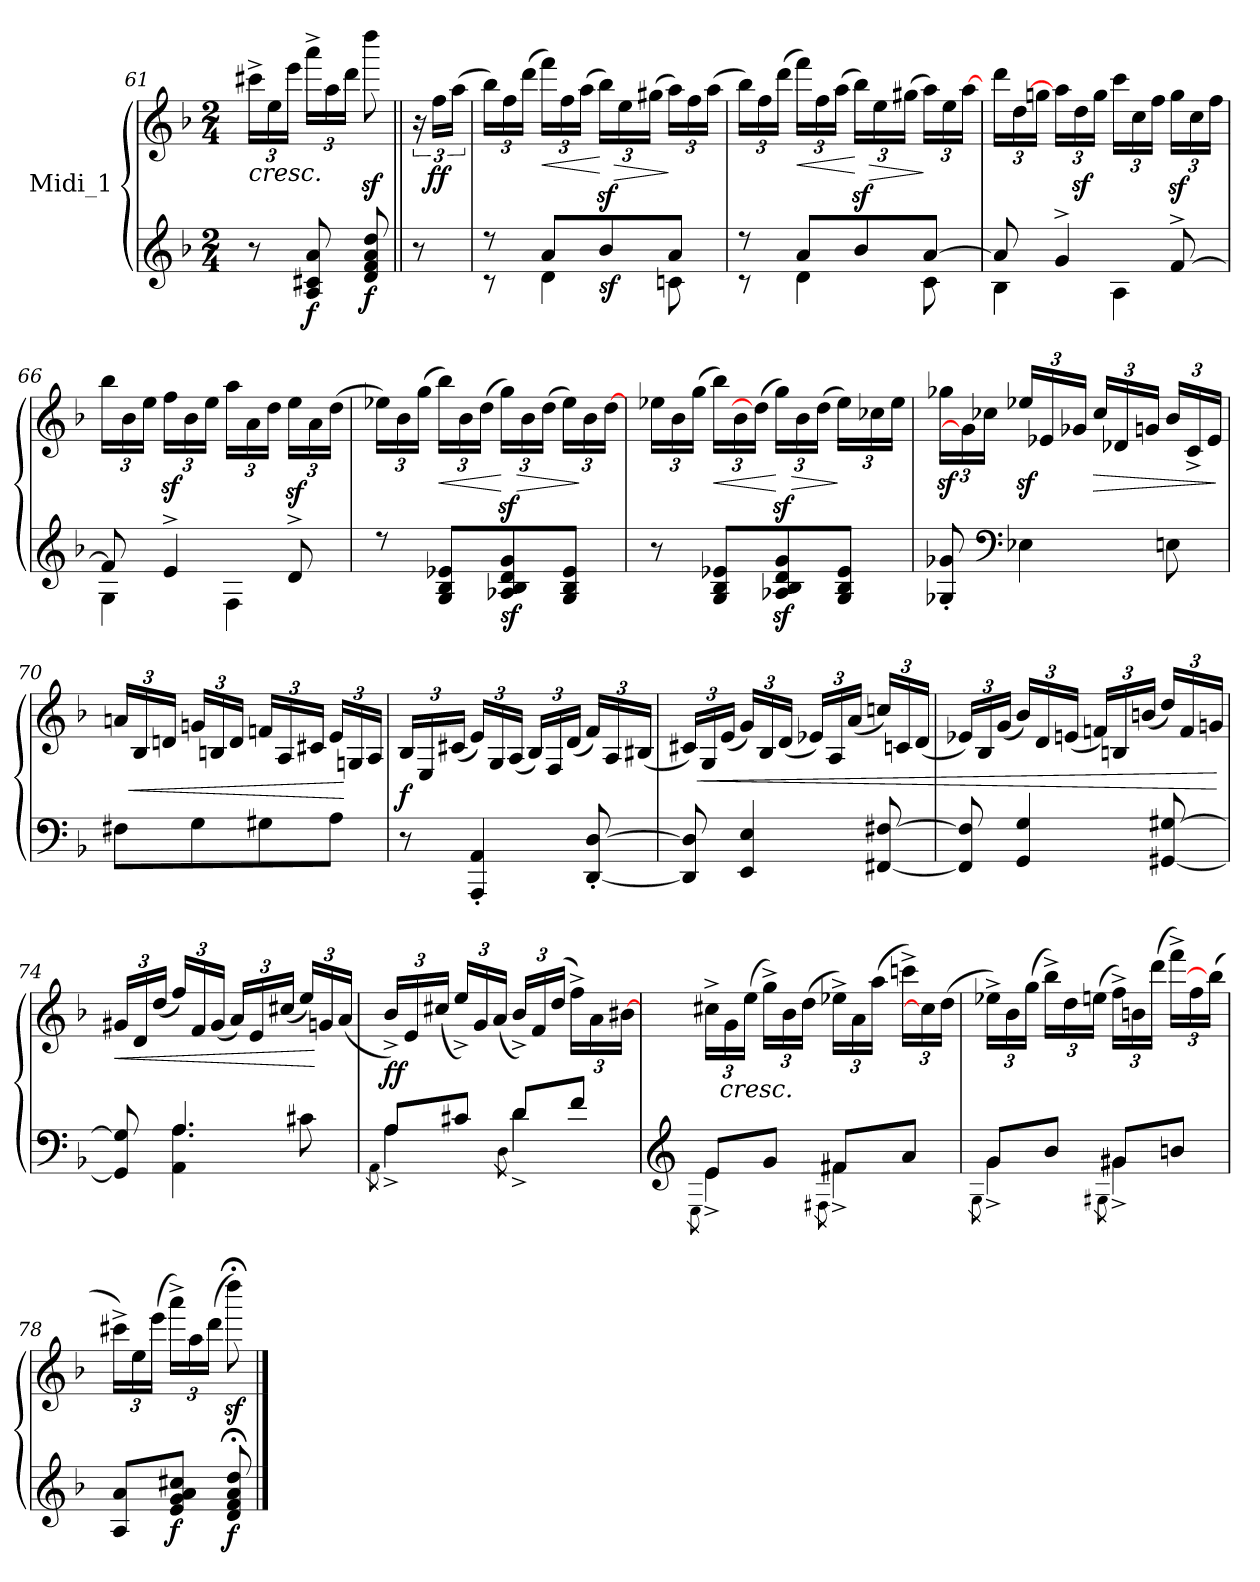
**kern	**kern	**dynam
*part1	*part1	*part1
*staff2	*staff1	*staff1/2
*I"Midi_1	*	*
!!LO:LB:g=z
*clefG2	*clefG2	*
*k[b-]	*k[b-]	*
*F:	*F:	*
*M2/4	*M2/4	*
=61	=61	=61
*^	*	*
*	*	*Xbrackettup	*
!	!	!	!LO:HP:b
8r	4ryy	24ccc#X^\LL	<
.	.	24ee\	.
.	.	24eee\JJ	.
!	!	!	!LO:DY:b=2
8A/ 8c#X/ 8a/	.	24aaa^\LL	f
.	.	24aa\	.
.	.	24ddd\JJ	.
!	!	!	!LO:DY:n=1:b=2
8d/ 8f/ 8a/ 8dd/	8ryy	8ddddz<\	[ f
=62||	=62||	=62||	=62||
*	*	*brackettup	*
8r	8ryy	24r	.
!	!	!	!LO:DY:b
.	.	24ff\LL	ff
.	.	(>24aa\JJ	.
=63	=63	=63	=63
*	*	*Xbrackettup	*
8r	8r	24bb-\LL)	.
.	.	24ff\	.
.	.	(>24ddd\JJ	.
!	!	!	!LO:HP:b
8a/L	4d\	24fff\LL)	<
.	.	24ff\	.
.	.	(>24aa\JJ	.
!	!	!	!LO:DY:n=1:b=2
8b-/	.	24bb-z<\LL)	[ sf
!	!	!	!LO:HP:b
.	.	24ee\	>
.	.	(>24gg#X\JJ	.
8a/J	8cni\	24aa\LL)	]
.	.	24ff\	.
.	.	(>24aa\JJ	.
=64	=64	=64	=64
8r	8r	24bb-\LL)	.
.	.	24ff\	.
.	.	(>24ddd\JJ	.
!	!	!	!LO:HP:b
8a/L	4d\	24fff\LL)	<
.	.	24ff\	.
.	.	(>24aa\JJ	.
8b-/	.	24bb-z<\LL)	[
!	!	!	!LO:HP:b
.	.	24ee\	>
.	.	(>24gg#X\JJ	.
[8a/J	8c\	24aa\LL)	]
.	.	24ee\	.
.	.	[24aa\JJ	.
!!LO:LB:g=z
=65	=65	=65	=65
8a/]	4B-i\	24ddd\LL	.
.	.	24dd\	.
.	.	24ggni\JJ	.
4g^/	.	24aa\LL]	.
.	.	24ddz<\	.
.	.	24gg\JJ	.
.	4A\	24ccc\LL	.
.	.	24cc\	.
.	.	24ff\JJ	.
[8f^/	.	24ggz<\LL	.
.	.	24cc\	.
.	.	24ff\JJ	.
=66	=66	=66	=66
8f/]	4G\	24bb-\LL	.
.	.	24b-\	.
.	.	24ee\JJ	.
4e^/	.	24ffz<\LL	.
.	.	24b-\	.
.	.	24ee\JJ	.
.	4F\	24aa\LL	.
.	.	24a\	.
.	.	24dd\JJ	.
8d^/	.	24eez<\LL	.
.	.	24a\	.
.	.	(>24dd\JJ	.
=67	=67	=67	=67
8r	2ryy	24ee-X\LL)	.
.	.	24b-\	.
.	.	(>24gg\JJ	.
!	!	!	!LO:HP:b
8G/ 8B-/ 8e-X/L	.	24bb-\LL)	<
.	.	24b-\	.
.	.	(>24dd\JJ	.
!	!	!	!LO:DY:n=1:b=2
8A-X/ 8B-/ 8d/ 8g/	.	24ggz<\LL)	[ sf
!	!	!	!LO:HP:b
.	.	24b-\	>
.	.	(>24dd\JJ	.
8G/ 8B-/ 8e-/J	.	24ee-\LL)	.
.	.	24b-\	]
.	.	[24dd\JJ	.
*v	*v	*	*
!!LO:PB:g=z
=68	=68	=68
8r	24ee-X\LL	.
.	24b-\	.
.	(>24gg\JJ	.
!	!	!LO:HP:b
8G/ 8B-/ 8e-X/L	24bb-\LL)	<
.	24b-\	.
.	(>24dd\JJ]	.
8A-X/z< 8B-/z< 8d/z< 8g/z<	24ggz<\LL)	[
!	!	!LO:HP:b
.	24b-\	>
.	(>24dd\JJ	.
8G/ 8B-/ 8e-/J	24ee-\LL)	]
.	24cc-X\	.
.	24ee-\JJ	.
=69	=69	=69
8G-X/' 8g-X/'	24gg-Xz<\LL	.
.	24g-\]	.
.	24cc-X\JJ	.
*clefF4	*	*
4E-X\	24ee-Xz</LL	.
.	24e-X/	.
.	24g-X/JJ	.
!	!	!LO:HP:b
.	24cc-i/LL	>
.	24d-X/	.
.	24gn/JJ	.
8En\	24b-/LL	.
.	24c^/	.
.	24e-i/JJ	.
.	.	]
!!LO:LB:g=z
=70	=70	=70
8F#X\L	24ani/LL	.
!	!	!LO:HP:b
.	24B-/	<
.	24dni/JJ	.
8G\	24gni/LL	.
.	24Bn/	.
.	24d/JJ	.
8G#X\	24fni/LL	.
.	24A/	.
.	24c#X/JJ	.
8A\J	24e/LL	.
.	24Gni/	[
.	24A/JJ	.
!!LO:LB:g=z
=71	=71	=71
!	!	!LO:DY:b
8r	24B-i/LL	f
.	24E/	.
.	(24c#X/JJ	.
4AAA/' 4AA/'	24e/LL)	.
.	24G/	.
.	(24A/JJ	.
.	24B-/LL)	.
.	24F/	.
.	(24d/JJ	.
[8DD/' [8D/'	24f/LL)	.
.	24A/	.
.	(24B#X/JJ	.
=72	=72	=72
8DD/] 8D/]	24c#X/LL)	.
!	!	!LO:HP:b
.	24G/	<
.	(24e/JJ	.
4EE/ 4E/	24g/LL)	.
.	24B-i/	.
.	(24d/JJ	.
.	24e-X/LL)	.
.	24A/	.
.	(24a/JJ	.
[8FF#X/ [8F#X/	24ccni/LL)	.
.	24cn/	.
.	(24d/JJ	.
!!LO:PB:g=z
=73	=73	=73
8FF#/] 8F#/]	24e-X/LL)	.
.	24B-/	.
.	(24g/JJ	.
4GG/ 4G/	24b-/LL)	.
.	24d/	.
.	(24en/JJ	.
.	24fni/LL)	.
.	24Bn/	.
.	(24bn/JJ	.
[8GG#X/ [8G#X/	24dd/LL)	.
.	24f/	.
.	24gni/JJ	.
.	.	[
!!LO:LB:g=z
=74	=74	=74
*^	*	*
*	*^	*	*
!	!	!	!	!LO:HP:b
8GG#/] 8G#/]	8ryy	8ryy	24g#X/LL	<
.	.	.	24d/	.
.	.	.	(24dd/JJ	.
4.A/	4AA\	4.A\	24ff/LL)	.
.	.	.	24f/	.
.	.	.	(24g#/JJ	.
.	.	.	24a/LL)	.
.	.	.	24e/	.
.	.	.	(24cc#X/JJ	.
.	8c#X\	.	24ee/LL)	.
.	.	.	24gn/	[
.	.	.	(24a/JJ	.
=75	=75	=75	=75	=75
.	8qAA\	.	.	.
!	!	!	!	!LO:DY:b
8A/L	4A^\	2ryy	24b-^/LL)	ff
.	.	.	24e/	.
.	.	.	(24cc#X/JJ	.
8c#X/J	.	.	24ee^/LL)	.
.	.	.	24g/	.
.	.	.	(24a/JJ	.
.	8qD\	.	.	.
8d/L	4d^\	.	24b-^/LL)	.
.	.	.	24f/	.
.	.	.	(24dd/JJ	.
8f/J	.	.	24ff^\LL)	.
.	.	.	24a\	.
.	.	.	[24b#X\JJ	.
*v	*v	*v	*	*
!!LO:LB:g=z
=76	=76	=76
*clefG2	*	*
*^	*	*
.	8qE\	.	.
8e/L	4e^\	24cc#X^\LL	.
!	!	!	!LO:HP:b
.	.	24g\	<
.	.	(>24ee\JJ	.
8g/J	.	24gg^\LL)	.
.	.	24b-i\	.
.	.	(>24dd\JJ	.
.	8qF#X\	.	.
8f#X/L	4f#^\	24ee-X^\LL)	.
.	.	24a\	.
.	.	(>24aa\JJ	.
8a/J	.	24cccni^\LL)	.
.	.	24ccn\]	.
.	.	(>24dd\JJ	.
=77	=77	=77	=77
.	8qG\	.	.
8g/L	4g^\	24ee-X^\LL)	.
.	.	24b-\	.
.	.	(>24gg\JJ	.
8b-/J	.	24bb-^\LL)	.
.	.	24dd\	.
.	.	(>24een\JJ	.
.	8qG#X\	.	.
8g#X/L	4g#^\	24ff^\LL)	.
.	.	24bn\	.
.	.	(>24ddd\JJ	.
8bn/J	.	24fff^\LL)	.
.	.	24ff\	.
.	.	(>24bb\JJ]	.
=78	=78	=78	=78
8A/ 8a/L	4ryy	24ccc#X^\LL)	.
.	.	24ee\	.
.	.	(24eee\JJ	.
!	!	!	!LO:DY:b=2
8e/ 8g/ 8a/ 8cc#X/J	.	24aaa^\LL)	f
.	.	24aa\	.
.	.	(24ddd\JJ	.
!	!	!	!LO:DY:n=1:b=2
8d/;< 8f/;< 8a/;< 8dd/;<	8ryy	8ddddz<;<\)	[ f
*v	*v	*	*
==	==	==
*-	*-	*-
